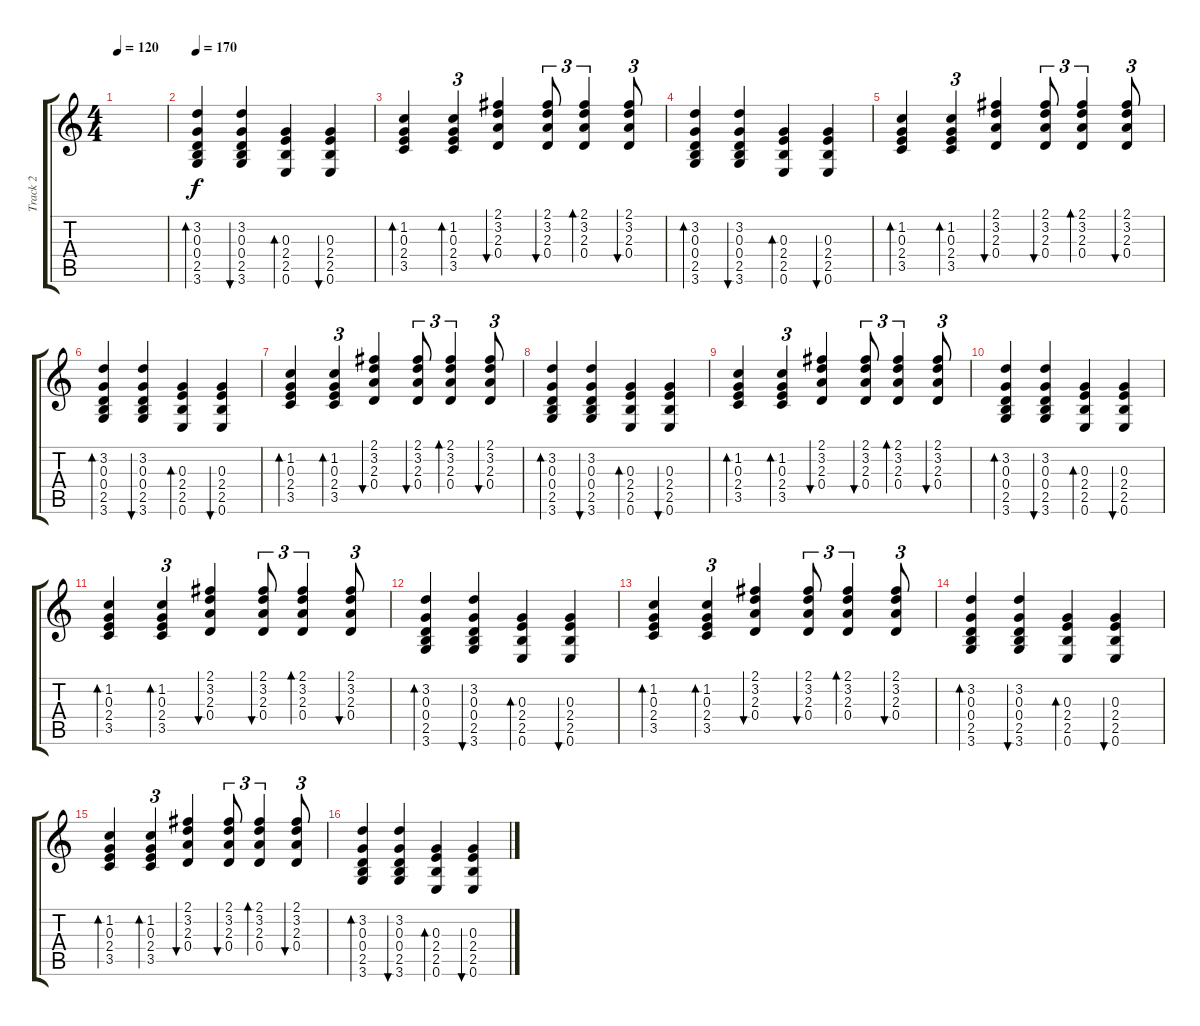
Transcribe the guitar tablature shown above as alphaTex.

\track ("Track 2" "Track 2") {instrument acousticguitarsteel}
\staff {score tabs}
\tuning (E4 B3 G3 D3 A2 E2) {hide}
\ts (4 4)
\tempo 120
\clef g2
\ks c
|
\tempo 170
(3.2 0.3 0.4 2.5 3.6).4{bd 30} (3.2 0.3 0.4 2.5 3.6).4{bu 30} (0.3 2.4 2.5 0.6).4{bd 30} (0.3 2.4 2.5 0.6).4{bu 30} |
(1.2 0.3 2.4 3.5).4{bd 60} (1.2 0.3 2.4 3.5).4{tu (3 2) bd 60} (2.1 3.2 2.3 0.4).4{bu 60} (2.1 3.2 2.3 0.4).8{tu (3 2) bu 60} (2.1 3.2 2.3 0.4).4{tu (3 2) bd 60} (2.1 3.2 2.3 0.4).8{tu (3 2) bu 60} |
(3.2 0.3 0.4 2.5 3.6).4{bd 30} (3.2 0.3 0.4 2.5 3.6).4{bu 30} (0.3 2.4 2.5 0.6).4{bd 30} (0.3 2.4 2.5 0.6).4{bu 30} |
(1.2 0.3 2.4 3.5).4{bd 60} (1.2 0.3 2.4 3.5).4{tu (3 2) bd 60} (2.1 3.2 2.3 0.4).4{bu 60} (2.1 3.2 2.3 0.4).8{tu (3 2) bu 60} (2.1 3.2 2.3 0.4).4{tu (3 2) bd 60} (2.1 3.2 2.3 0.4).8{tu (3 2) bu 60} |
(3.2 0.3 0.4 2.5 3.6).4{bd 30} (3.2 0.3 0.4 2.5 3.6).4{bu 30} (0.3 2.4 2.5 0.6).4{bd 30} (0.3 2.4 2.5 0.6).4{bu 30} |
(1.2 0.3 2.4 3.5).4{bd 60} (1.2 0.3 2.4 3.5).4{tu (3 2) bd 60} (2.1 3.2 2.3 0.4).4{bu 60} (2.1 3.2 2.3 0.4).8{tu (3 2) bu 60} (2.1 3.2 2.3 0.4).4{tu (3 2) bd 60} (2.1 3.2 2.3 0.4).8{tu (3 2) bu 60} |
(3.2 0.3 0.4 2.5 3.6).4{bd 30} (3.2 0.3 0.4 2.5 3.6).4{bu 30} (0.3 2.4 2.5 0.6).4{bd 30} (0.3 2.4 2.5 0.6).4{bu 30} |
(1.2 0.3 2.4 3.5).4{bd 60} (1.2 0.3 2.4 3.5).4{tu (3 2) bd 60} (2.1 3.2 2.3 0.4).4{bu 60} (2.1 3.2 2.3 0.4).8{tu (3 2) bu 60} (2.1 3.2 2.3 0.4).4{tu (3 2) bd 60} (2.1 3.2 2.3 0.4).8{tu (3 2) bu 60} |
(3.2 0.3 0.4 2.5 3.6).4{bd 30} (3.2 0.3 0.4 2.5 3.6).4{bu 30} (0.3 2.4 2.5 0.6).4{bd 30} (0.3 2.4 2.5 0.6).4{bu 30} |
(1.2 0.3 2.4 3.5).4{bd 60} (1.2 0.3 2.4 3.5).4{tu (3 2) bd 60} (2.1 3.2 2.3 0.4).4{bu 60} (2.1 3.2 2.3 0.4).8{tu (3 2) bu 60} (2.1 3.2 2.3 0.4).4{tu (3 2) bd 60} (2.1 3.2 2.3 0.4).8{tu (3 2) bu 60} |
(3.2 0.3 0.4 2.5 3.6).4{bd 30} (3.2 0.3 0.4 2.5 3.6).4{bu 30} (0.3 2.4 2.5 0.6).4{bd 30} (0.3 2.4 2.5 0.6).4{bu 30} |
(1.2 0.3 2.4 3.5).4{bd 60} (1.2 0.3 2.4 3.5).4{tu (3 2) bd 60} (2.1 3.2 2.3 0.4).4{bu 60} (2.1 3.2 2.3 0.4).8{tu (3 2) bu 60} (2.1 3.2 2.3 0.4).4{tu (3 2) bd 60} (2.1 3.2 2.3 0.4).8{tu (3 2) bu 60} |
(3.2 0.3 0.4 2.5 3.6).4{bd 30} (3.2 0.3 0.4 2.5 3.6).4{bu 30} (0.3 2.4 2.5 0.6).4{bd 30} (0.3 2.4 2.5 0.6).4{bu 30} |
(1.2 0.3 2.4 3.5).4{bd 60} (1.2 0.3 2.4 3.5).4{tu (3 2) bd 60} (2.1 3.2 2.3 0.4).4{bu 60} (2.1 3.2 2.3 0.4).8{tu (3 2) bu 60} (2.1 3.2 2.3 0.4).4{tu (3 2) bd 60} (2.1 3.2 2.3 0.4).8{tu (3 2) bu 60} |
(3.2 0.3 0.4 2.5 3.6).4{bd 30} (3.2 0.3 0.4 2.5 3.6).4{bu 30} (0.3 2.4 2.5 0.6).4{bd 30} (0.3 2.4 2.5 0.6).4{bu 30}
